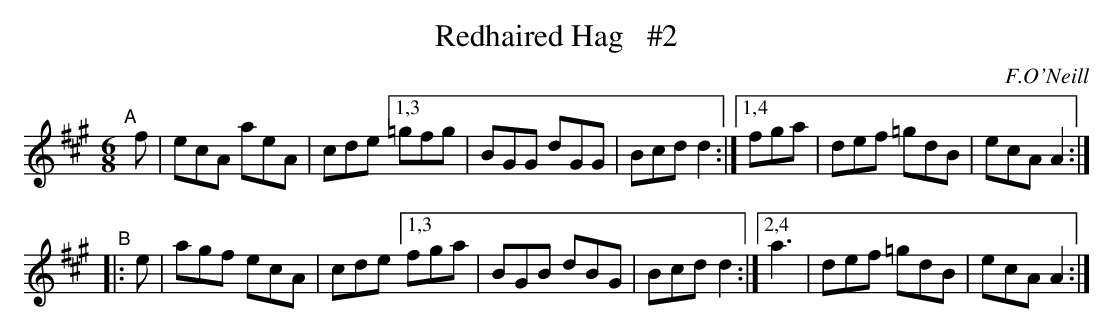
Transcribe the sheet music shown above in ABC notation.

X:1
T: Redhaired Hag   #2
O: F.O'Neill
M: 6/8
L: 1/8
K: A
"^A"\
[|]f | ecA aeA | cde [1,3 =gfg | BGG  dGG | Bcd d2 :|[1,4 fga | def =gdB | ecA A2 :|
"^B"\
|: e | agf ecA | cde [1,3 fga | BGB  dBG | Bcd d2 :|[2,4 a3  | def =gdB | ecA A2 :|
